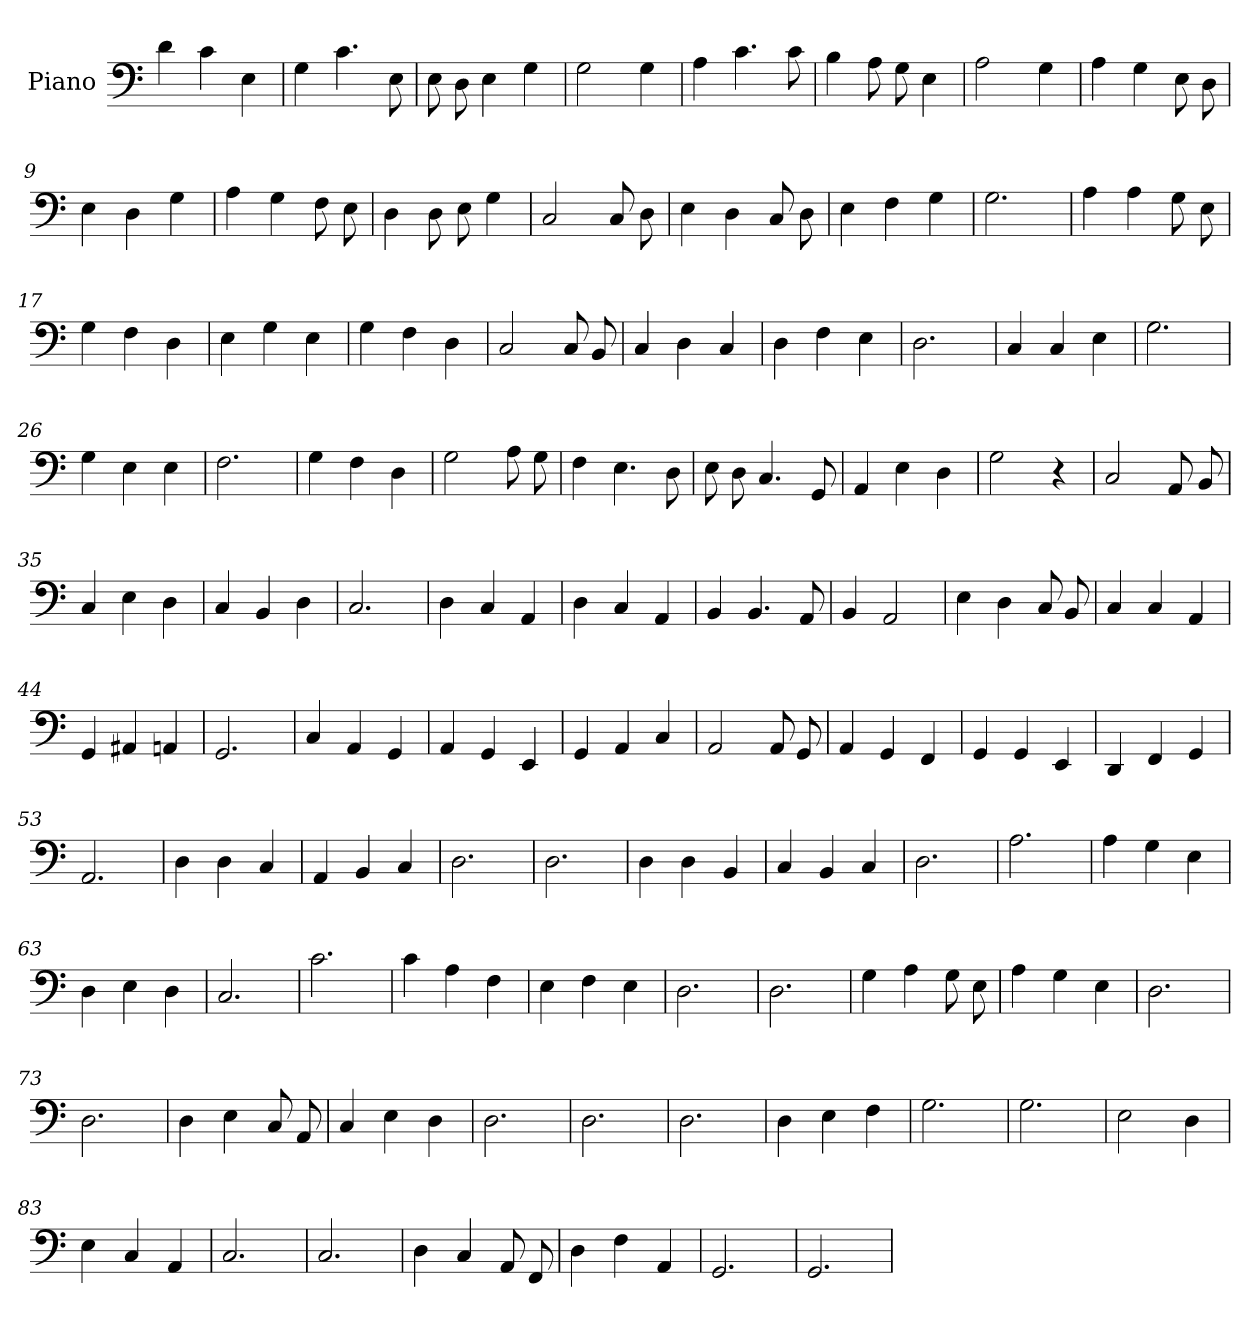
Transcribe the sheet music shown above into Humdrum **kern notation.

**kern
*part1
*staff1
*I"Piano
*I'Pno.
=1
4d
4c
4E
=2
4G
4.c
8E
=3
8E
8D
4E
4G
=4
2G
4G
=5
4A
4.c
8c
=6
4B
8A
8G
4E
=7
2A
4G
=8
4A
4G
8E
8D
=9
4E
4D
4G
=10
4A
4G
8F
8E
=11
4D
8D
8E
4G
=12
2C
8C
8D
=13
4E
4D
8C
8D
=14
4E
4F
4G
=15
2.G
=16
4A
4A
8G
8E
=17
4G
4F
4D
=18
4E
4G
4E
=19
4G
4F
4D
=20
2C
8C
8BB
=21
4C
4D
4C
=22
4D
4F
4E
=23
2.D
=24
4C
4C
4E
=25
2.G
=26
4G
4E
4E
=27
2.F
=28
4G
4F
4D
=29
2G
8A
8G
=30
4F
4.E
8D
=31
8E
8D
4.C
8GG
=32
4AA
4E
4D
=33
2G
4r
=34
2C
8AA
8BB
=35
4C
4E
4D
=36
4C
4BB
4D
=37
2.C
=38
4D
4C
4AA
=39
4D
4C
4AA
=40
4BB
4.BB
8AA
=41
4BB
2AA
=42
4E
4D
8C
8BB
=43
4C
4C
4AA
=44
4GG
4AA#
4AA
=45
2.GG
=46
4C
4AA
4GG
=47
4AA
4GG
4EE
=48
4GG
4AA
4C
=49
2AA
8AA
8GG
=50
4AA
4GG
4FF
=51
4GG
4GG
4EE
=52
4DD
4FF
4GG
=53
2.AA
=54
4D
4D
4C
=55
4AA
4BB
4C
=56
2.D
=57
2.D
=58
4D
4D
4BB
=59
4C
4BB
4C
=60
2.D
=61
2.A
=62
4A
4G
4E
=63
4D
4E
4D
=64
2.C
=65
2.c
=66
4c
4A
4F
=67
4E
4F
4E
=68
2.D
=69
2.D
=70
4G
4A
8G
8E
=71
4A
4G
4E
=72
2.D
=73
2.D
=74
4D
4E
8C
8AA
=75
4C
4E
4D
=76
2.D
=77
2.D
=78
2.D
=79
4D
4E
4F
=80
2.G
=81
2.G
=82
2E
4D
=83
4E
4C
4AA
=84
2.C
=85
2.C
=86
4D
4C
8AA
8FF
=87
4D
4F
4AA
=88
2.GG
=89
2.GG
=
*-
